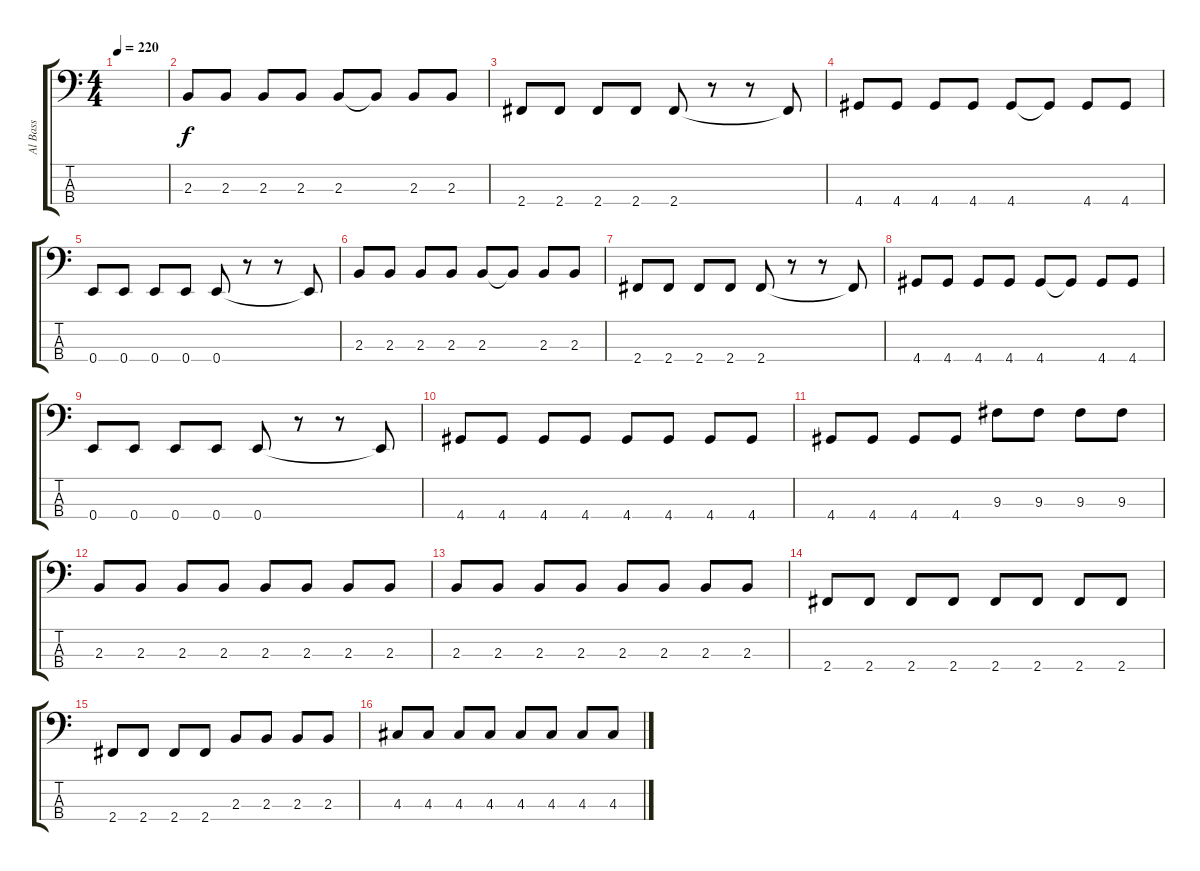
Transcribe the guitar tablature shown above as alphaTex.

\track ("Al Bass" "Al Bass") {instrument electricbasspick}
\staff {score tabs}
\tuning (G2 D2 A1 E1) {hide}
\ts (4 4)
\tempo 220
\clef f4
\ks c
|
2.3.8 2.3.8 2.3.8 2.3.8 2.3.8 2.3{t}.8 2.3.8 2.3.8 |
2.4.8 2.4.8 2.4.8 2.4.8 2.4.8 r.8 r.8 2.4{t}.8 |
4.4.8 4.4.8 4.4.8 4.4.8 4.4.8 4.4{t}.8 4.4.8 4.4.8 |
0.4.8 0.4.8 0.4.8 0.4.8 0.4.8 r.8 r.8 0.4{t}.8 |
2.3.8 2.3.8 2.3.8 2.3.8 2.3.8 2.3{t}.8 2.3.8 2.3.8 |
2.4.8 2.4.8 2.4.8 2.4.8 2.4.8 r.8 r.8 2.4{t}.8 |
4.4.8 4.4.8 4.4.8 4.4.8 4.4.8 4.4{t}.8 4.4.8 4.4.8 |
0.4.8 0.4.8 0.4.8 0.4.8 0.4.8 r.8 r.8 0.4{t}.8 |
4.4.8 4.4.8 4.4.8 4.4.8 4.4.8 4.4.8 4.4.8 4.4.8 |
4.4.8 4.4.8 4.4.8 4.4.8 9.3.8 9.3.8 9.3.8 9.3.8 |
2.3.8 2.3.8 2.3.8 2.3.8 2.3.8 2.3.8 2.3.8 2.3.8 |
2.3.8 2.3.8 2.3.8 2.3.8 2.3.8 2.3.8 2.3.8 2.3.8 |
2.4.8 2.4.8 2.4.8 2.4.8 2.4.8 2.4.8 2.4.8 2.4.8 |
2.4.8 2.4.8 2.4.8 2.4.8 2.3.8 2.3.8 2.3.8 2.3.8 |
4.3.8 4.3.8 4.3.8 4.3.8 4.3.8 4.3.8 4.3.8 4.3.8
